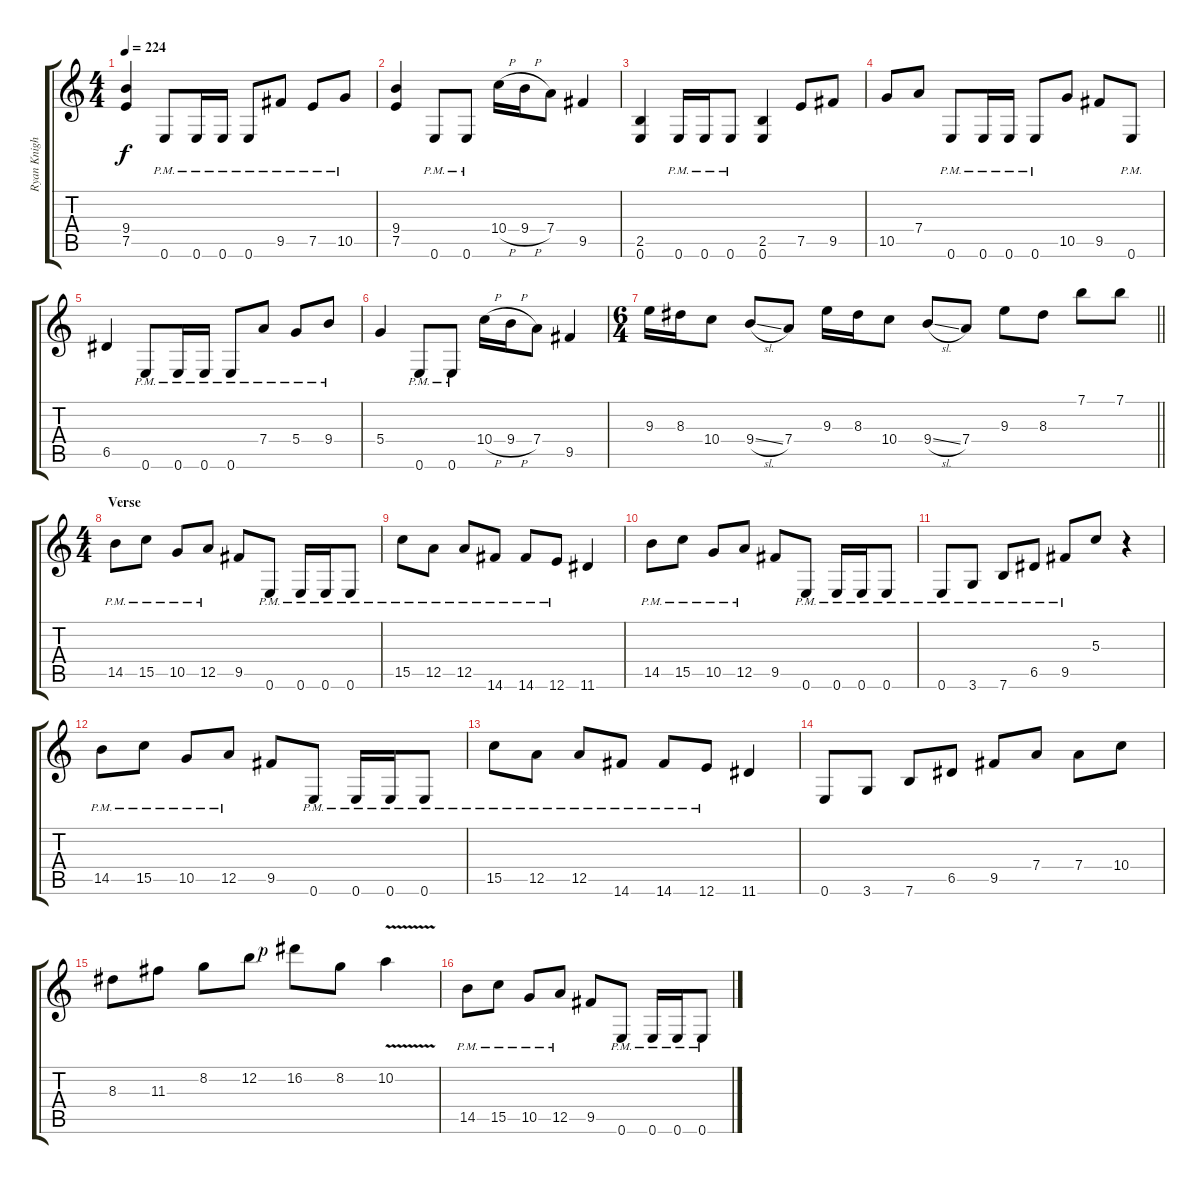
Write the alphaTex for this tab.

\track ("Ryan Knight Rhythm" "Ryan Knigh") {instrument distortionguitar}
\staff {score tabs}
\tuning (E4 B3 G3 D3 A2 E2) {hide}
\ts (4 4)
\tempo 224
\clef g2
\ks c
(9.4 7.5).4{dy f} 0.6{pm}.8 0.6{pm}.16 0.6{pm}.16 0.6{pm}.8 9.5{pm}.8 7.5{pm}.8 10.5{pm}.8 |
(9.4 7.5).4 0.6{pm}.8 0.6{pm}.8 10.4{h}.16 9.4{h}.16 7.4.8 9.5.4 |
(2.5 0.6).4 0.6{pm}.16 0.6{pm}.16 0.6{pm}.8 (2.5 0.6).4 7.5.8 9.5.8 |
10.5.8 7.4.8 0.6{pm}.8 0.6{pm}.16 0.6{pm}.16 0.6{pm}.8 10.5.8 9.5.8 0.6{pm}.8 |
6.5.4 0.6{pm}.8 0.6{pm}.16 0.6{pm}.16 0.6{pm}.8 7.4{pm}.8 5.4{pm}.8 9.4{pm}.8 |
5.4.4 0.6{pm}.8 0.6{pm}.8 10.4{h}.16 9.4{h}.16 7.4.8 9.5.4 |
\ts (6 4)
\barLineRight lightlight
9.3.16 8.3.16 10.4.8 9.4{sl}.8 7.4.8 9.3.16 8.3.16 10.4.8 9.4{sl}.8 7.4.8 9.3.8 8.3.8 7.1.8 7.1.8 |
\ts (4 4)
\section ("" "Verse")
14.5{pm}.8 15.5{pm}.8 10.5{pm}.8 12.5{pm}.8 9.5.8 0.6{pm}.8 0.6{pm}.16 0.6{pm}.16 0.6{pm}.8 |
15.5{pm}.8 12.5{pm}.8 12.5{pm}.8 14.6{pm}.8 14.6{pm}.8 12.6{pm}.8 11.6.4 |
14.5{pm}.8 15.5{pm}.8 10.5{pm}.8 12.5{pm}.8 9.5.8 0.6{pm}.8 0.6{pm}.16 0.6{pm}.16 0.6{pm}.8 |
0.6{pm}.8 3.6{pm}.8 7.6{pm}.8 6.5{pm}.8 9.5{pm}.8 5.3.8 r.4 |
14.5{pm}.8 15.5{pm}.8 10.5{pm}.8 12.5{pm}.8 9.5.8 0.6{pm}.8 0.6{pm}.16 0.6{pm}.16 0.6{pm}.8 |
15.5{pm}.8 12.5{pm}.8 12.5{pm}.8 14.6{pm}.8 14.6{pm}.8 12.6{pm}.8 11.6.4 |
0.6.8 3.6.8 7.6.8 6.5.8 9.5.8 7.4.8 7.4.8 10.4.8 |
8.3.8 11.3.8 8.2.8 12.2.8 16.2{rf 1}.8 8.2.8 10.2{v}.4 |
14.5{pm}.8 15.5{pm}.8 10.5{pm}.8 12.5{pm}.8 9.5.8 0.6{pm}.8 0.6{pm}.16 0.6{pm}.16 0.6{pm}.8
